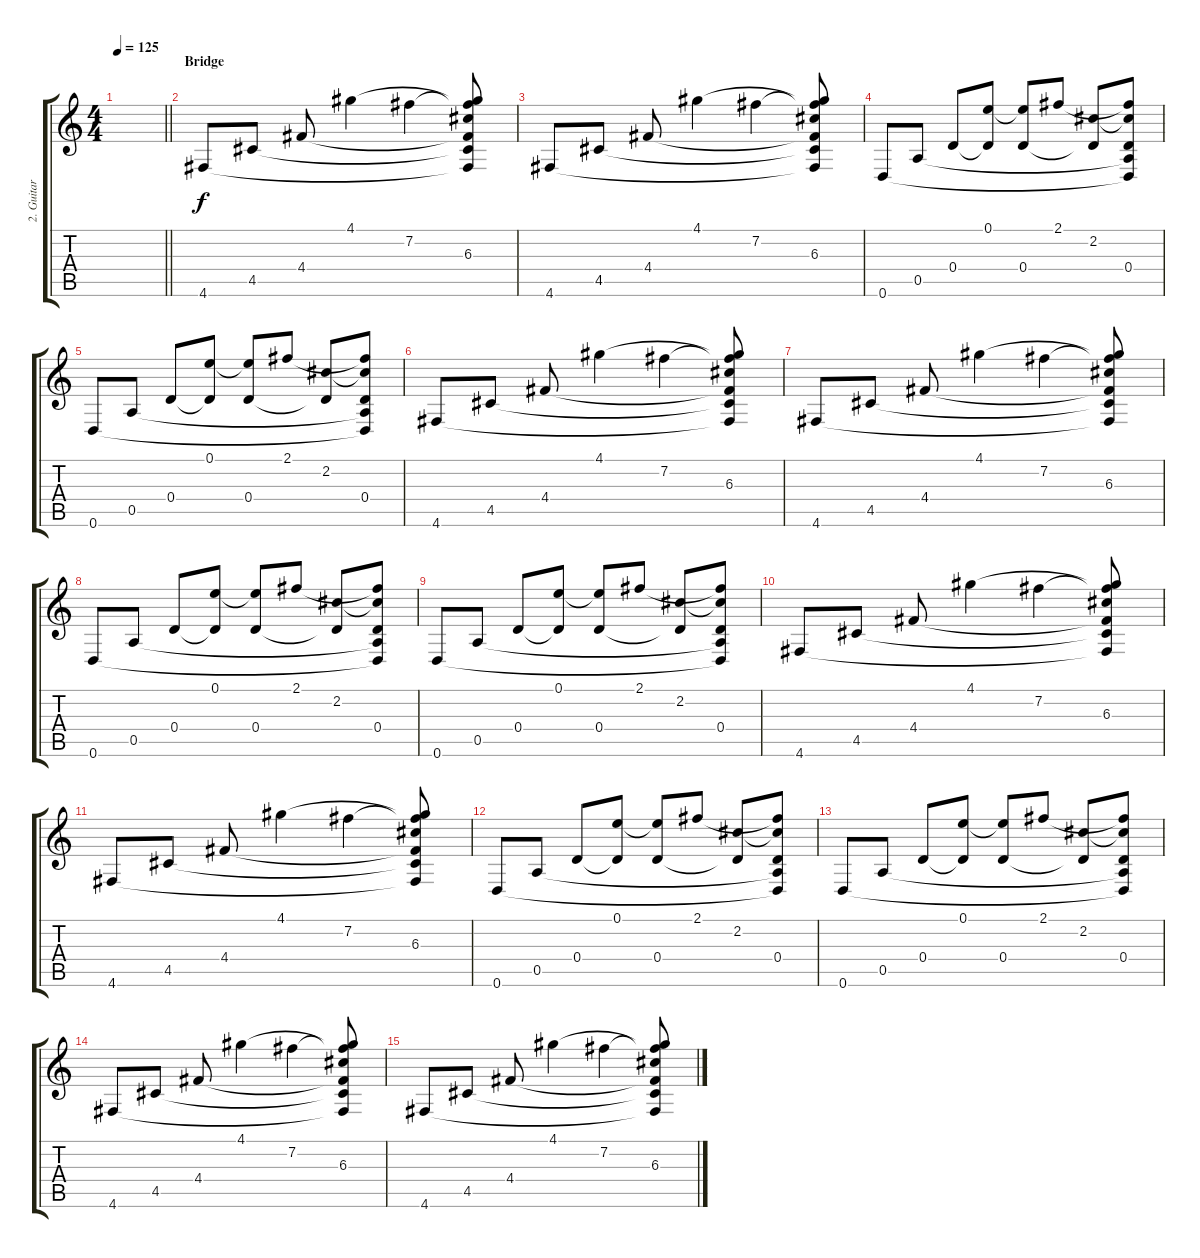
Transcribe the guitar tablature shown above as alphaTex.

\track ("2. Guitar (Clean/Rythm.)" "2. Guitar ") {instrument electricguitarclean}
\staff {score tabs}
\tuning (E4 B3 G3 D3 A2 D2) {hide}
\ts (4 4)
\tempo 125
\clef g2
\barLineRight lightlight
\ks c
|
\section ("" "Bridge")
4.6.8 4.5.8 4.4.8 4.1.4 7.2.4 (4.1{t} 7.2{t} 6.3 4.4{t} 4.5{t} 4.6{t}).8 |
4.6.8 4.5.8 4.4.8 4.1.4 7.2.4 (4.1{t} 7.2{t} 6.3 4.4{t} 4.5{t} 4.6{t}).8 |
0.6.8 0.5.8 0.4.8 (0.1 0.4{t}).8 (0.1{t} 0.4).8 2.1.8 (2.2 0.4{t}).8 (2.1{t} 2.2{t} 0.4 0.5{t} 0.6{t}).8 |
0.6.8 0.5.8 0.4.8 (0.1 0.4{t}).8 (0.1{t} 0.4).8 2.1.8 (2.2 0.4{t}).8 (2.1{t} 2.2{t} 0.4 0.5{t} 0.6{t}).8 |
4.6.8 4.5.8 4.4.8 4.1.4 7.2.4 (4.1{t} 7.2{t} 6.3 4.4{t} 4.5{t} 4.6{t}).8 |
4.6.8 4.5.8 4.4.8 4.1.4 7.2.4 (4.1{t} 7.2{t} 6.3 4.4{t} 4.5{t} 4.6{t}).8 |
0.6.8 0.5.8 0.4.8 (0.1 0.4{t}).8 (0.1{t} 0.4).8 2.1.8 (2.2 0.4{t}).8 (2.1{t} 2.2{t} 0.4 0.5{t} 0.6{t}).8 |
0.6.8 0.5.8 0.4.8 (0.1 0.4{t}).8 (0.1{t} 0.4).8 2.1.8 (2.2 0.4{t}).8 (2.1{t} 2.2{t} 0.4 0.5{t} 0.6{t}).8 |
4.6.8 4.5.8 4.4.8 4.1.4 7.2.4 (4.1{t} 7.2{t} 6.3 4.4{t} 4.5{t} 4.6{t}).8 |
4.6.8 4.5.8 4.4.8 4.1.4 7.2.4 (4.1{t} 7.2{t} 6.3 4.4{t} 4.5{t} 4.6{t}).8 |
0.6.8 0.5.8 0.4.8 (0.1 0.4{t}).8 (0.1{t} 0.4).8 2.1.8 (2.2 0.4{t}).8 (2.1{t} 2.2{t} 0.4 0.5{t} 0.6{t}).8 |
0.6.8 0.5.8 0.4.8 (0.1 0.4{t}).8 (0.1{t} 0.4).8 2.1.8 (2.2 0.4{t}).8 (2.1{t} 2.2{t} 0.4 0.5{t} 0.6{t}).8 |
4.6.8 4.5.8 4.4.8 4.1.4 7.2.4 (4.1{t} 7.2{t} 6.3 4.4{t} 4.5{t} 4.6{t}).8 |
4.6.8 4.5.8 4.4.8 4.1.4 7.2.4 (4.1{t} 7.2{t} 6.3 4.4{t} 4.5{t} 4.6{t}).8
